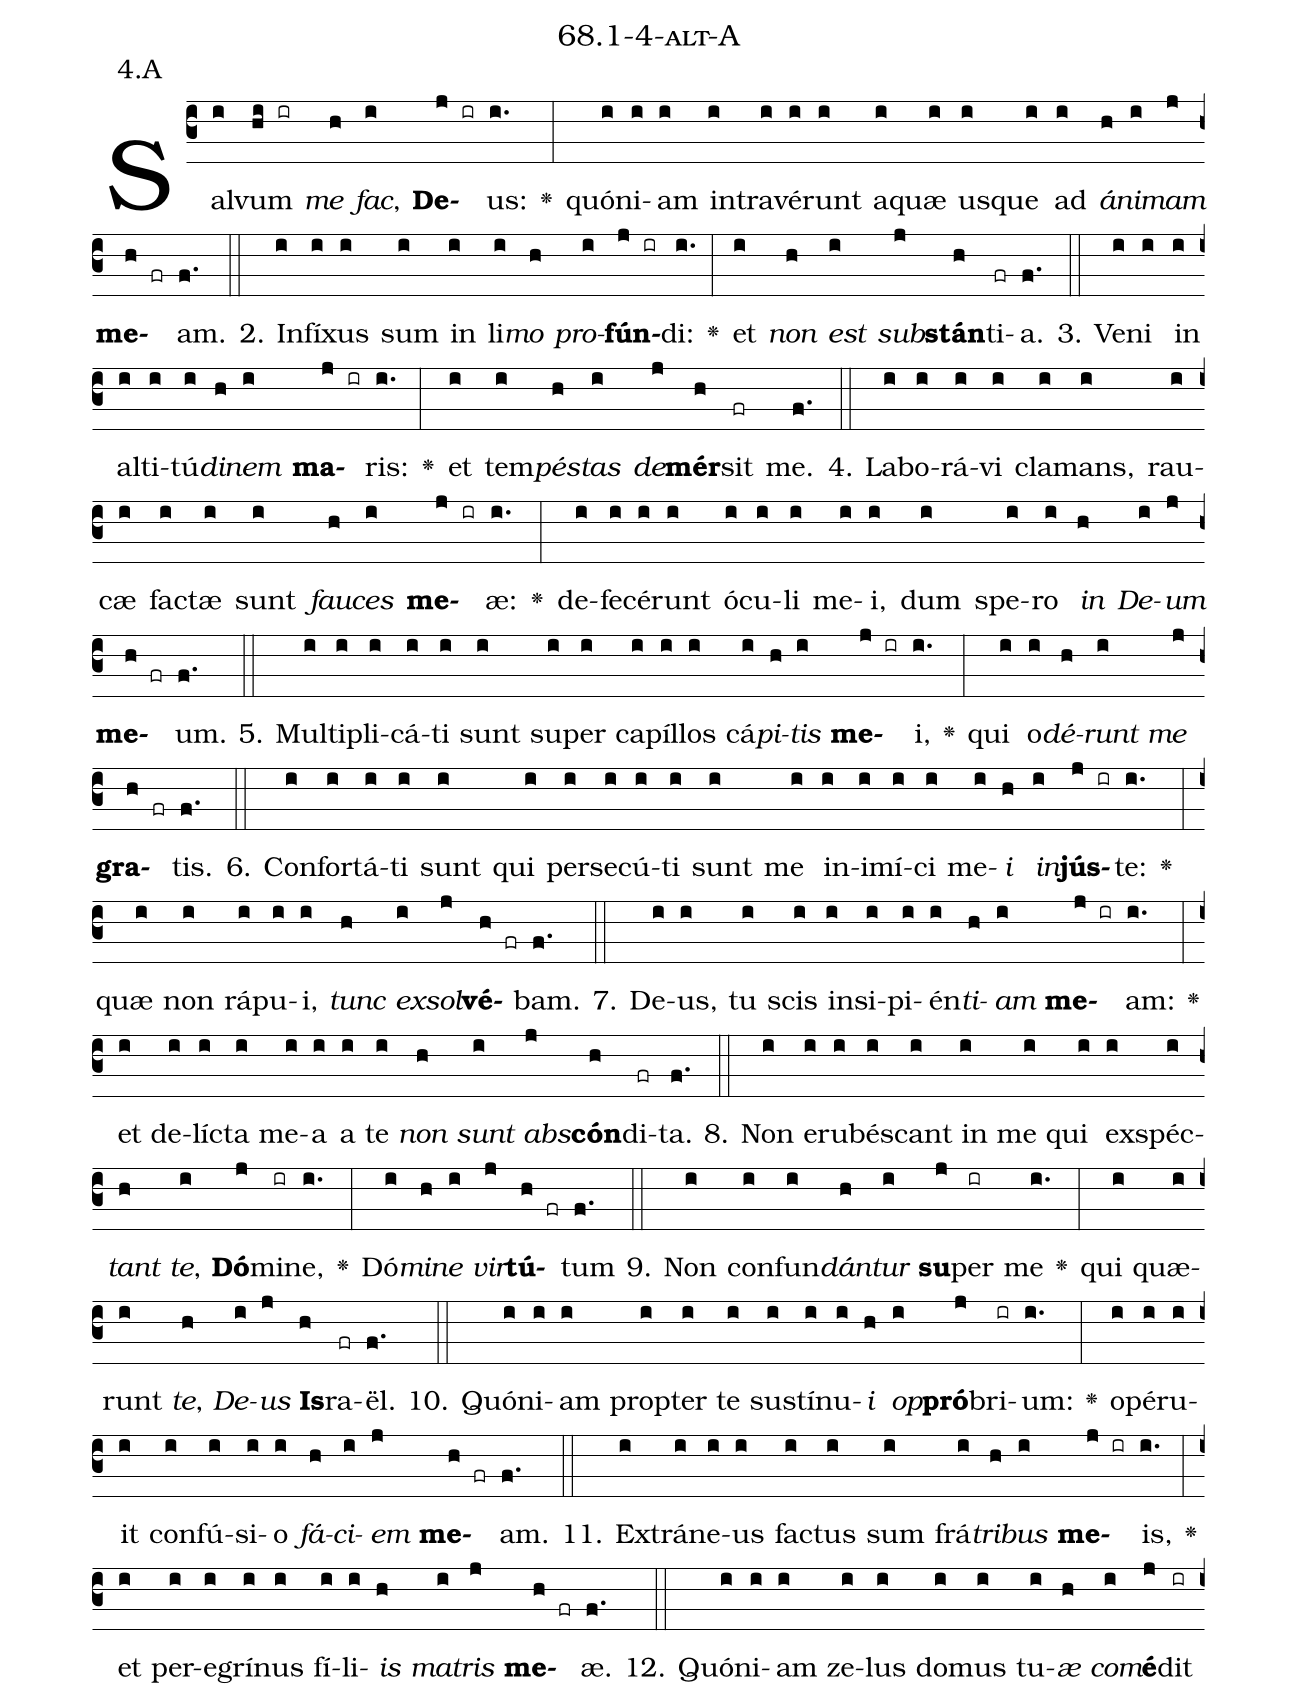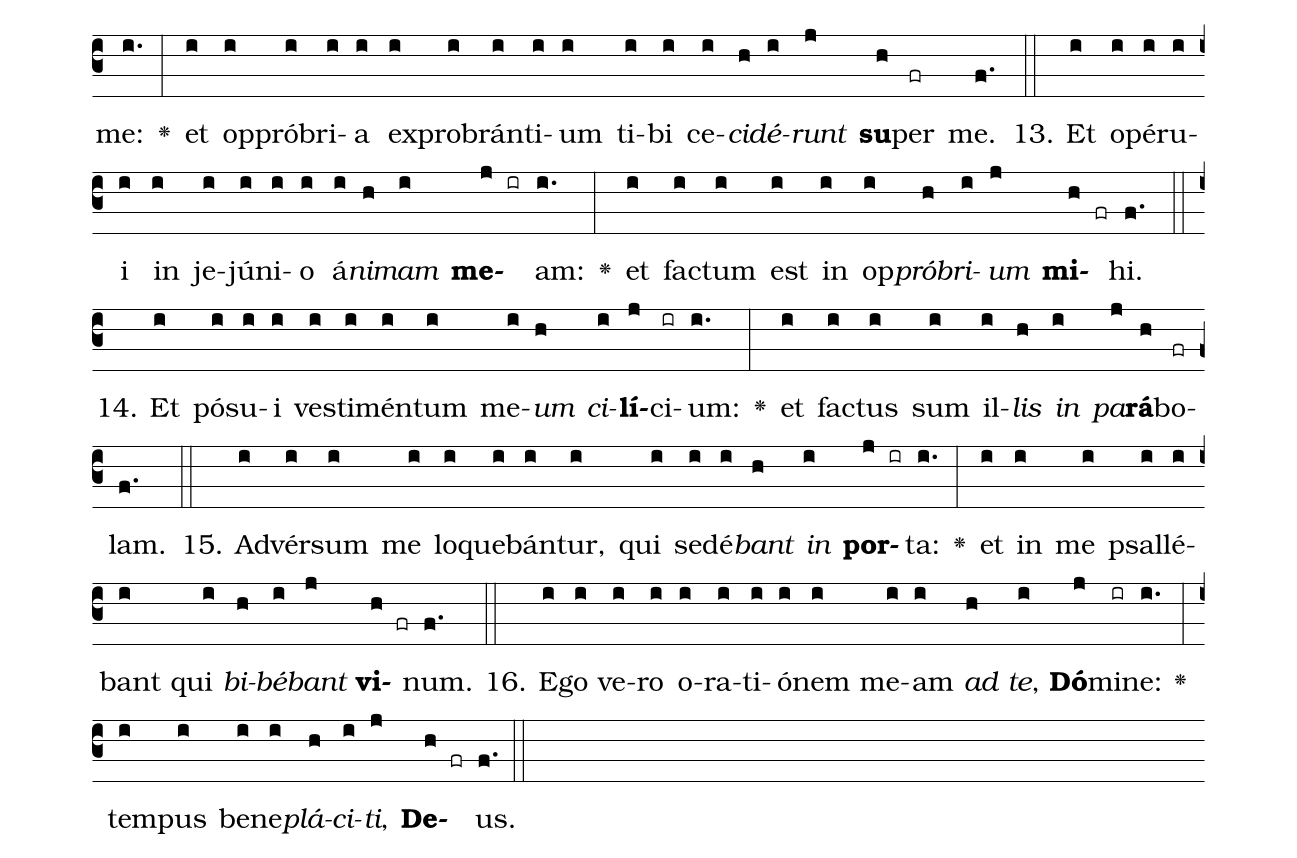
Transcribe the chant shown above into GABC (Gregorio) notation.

name: 68.1-4-alt-A;
annotation: 4.A;
%%
(c3)Sal(i)vum(hi ir) <i>me</i>(h) <i>fac</i>,(i) <b>De</b>(j ir)us:(i.) <v>\greheightstar</v>(:) quón(i)i(i)am(i) in(i)tra(i)vé(i)runt(i) a(i)quæ(i) us(i)que(i) ad(i) <i>á</i>(h)<i>ni</i>(i)<i>mam</i>(j) <b>me</b>(h fr)am.(f.) (::)
2. In(i)fí(i)xus(i) sum(i) in(i) li(i)<i>mo</i>(h) <i>pro</i>(i)<b>fún</b>(j ir)di:(i.) <v>\greheightstar</v>(:) et(i) <i>non</i>(h) <i>est</i>(i) <i>sub</i>(j)<b>stán</b>(h)ti(fr)a.(f.) (::)
3. Ve(i)ni(i) in(i) al(i)ti(i)tú(i)<i>di</i>(h)<i>nem</i>(i) <b>ma</b>(j ir)ris:(i.) <v>\greheightstar</v>(:) et(i) tem(i)<i>pés</i>(h)<i>tas</i>(i) <i>de</i>(j)<b>mér</b>(h)sit(fr) me.(f.) (::)
4. La(i)bo(i)rá(i)vi(i) cla(i)mans,(i) rau(i)cæ(i) fac(i)tæ(i) sunt(i) <i>fau</i>(h)<i>ces</i>(i) <b>me</b>(j ir)æ:(i.) <v>\greheightstar</v>(:) de(i)fe(i)cé(i)runt(i) ó(i)cu(i)li(i) me(i)i,(i) dum(i) spe(i)ro(i) <i>in</i>(h) <i>De</i>(i)<i>um</i>(j) <b>me</b>(h fr)um.(f.) (::)
5. Mul(i)ti(i)pli(i)cá(i)ti(i) sunt(i) su(i)per(i) ca(i)píl(i)los(i) cá(i)<i>pi</i>(h)<i>tis</i>(i) <b>me</b>(j ir)i,(i.) <v>\greheightstar</v>(:) qui(i) o(i)<i>dé</i>(h)<i>runt</i>(i) <i>me</i>(j) <b>gra</b>(h fr)tis.(f.) (::)
6. Con(i)for(i)tá(i)ti(i) sunt(i) qui(i) per(i)se(i)cú(i)ti(i) sunt(i) me(i) in(i)i(i)mí(i)ci(i) me(i)<i>i</i>(h) <i>in</i>(i)<b>jús</b>(j ir)te:(i.) <v>\greheightstar</v>(:) quæ(i) non(i) rá(i)pu(i)i,(i) <i>tunc</i>(h) <i>ex</i>(i)<i>sol</i>(j)<b>vé</b>(h fr)bam.(f.) (::)
7. De(i)us,(i) tu(i) scis(i) in(i)si(i)pi(i)én(i)<i>ti</i>(h)<i>am</i>(i) <b>me</b>(j ir)am:(i.) <v>\greheightstar</v>(:) et(i) de(i)líc(i)ta(i) me(i)a(i) a(i) te(i) <i>non</i>(h) <i>sunt</i>(i) <i>abs</i>(j)<b>cón</b>(h)di(fr)ta.(f.) (::)
8. Non(i) e(i)ru(i)bés(i)cant(i) in(i) me(i) qui(i) ex(i)spéc(i)<i>tant</i>(h) <i>te</i>,(i) <b>Dó</b>(j)mi(ir)ne,(i.) <v>\greheightstar</v>(:) Dó(i)<i>mi</i>(h)<i>ne</i>(i) <i>vir</i>(j)<b>tú</b>(h fr)tum(f.) (::)
9. Non(i) con(i)fun(i)<i>dán</i>(h)<i>tur</i>(i) <b>su</b>(j)per(ir) me(i.) <v>\greheightstar</v>(:) qui(i) quæ(i)runt(i) <i>te</i>,(h) <i>De</i>(i)<i>us</i>(j) <b>Is</b>(h)ra(fr)ël.(f.) (::)
10. Quón(i)i(i)am(i) prop(i)ter(i) te(i) sus(i)tí(i)nu(i)<i>i</i>(h) <i>op</i>(i)<b>pró</b>(j)bri(ir)um:(i.) <v>\greheightstar</v>(:) o(i)pé(i)ru(i)it(i) con(i)fú(i)si(i)o(i) <i>fá</i>(h)<i>ci</i>(i)<i>em</i>(j) <b>me</b>(h fr)am.(f.) (::)
11. Ex(i)trá(i)ne(i)us(i) fac(i)tus(i) sum(i) frá(i)<i>tri</i>(h)<i>bus</i>(i) <b>me</b>(j ir)is,(i.) <v>\greheightstar</v>(:) et(i) per(i)e(i)grí(i)nus(i) fí(i)li(i)<i>is</i>(h) <i>ma</i>(i)<i>tris</i>(j) <b>me</b>(h fr)æ.(f.) (::)
12. Quón(i)i(i)am(i) ze(i)lus(i) do(i)mus(i) tu(i)<i>æ</i>(h) <i>com</i>(i)<b>é</b>(j)dit(ir) me:(i.) <v>\greheightstar</v>(:) et(i) op(i)pró(i)bri(i)a(i) ex(i)pro(i)brán(i)ti(i)um(i) ti(i)bi(i) ce(i)<i>ci</i>(h)<i>dé</i>(i)<i>runt</i>(j) <b>su</b>(h)per(fr) me.(f.) (::)
13. Et(i) o(i)pé(i)ru(i)i(i) in(i) je(i)jú(i)ni(i)o(i) á(i)<i>ni</i>(h)<i>mam</i>(i) <b>me</b>(j ir)am:(i.) <v>\greheightstar</v>(:) et(i) fac(i)tum(i) est(i) in(i) op(i)<i>pró</i>(h)<i>bri</i>(i)<i>um</i>(j) <b>mi</b>(h fr)hi.(f.) (::)
14. Et(i) pó(i)su(i)i(i) ves(i)ti(i)mén(i)tum(i) me(i)<i>um</i>(h) <i>ci</i>(i)<b>lí</b>(j)ci(ir)um:(i.) <v>\greheightstar</v>(:) et(i) fac(i)tus(i) sum(i) il(i)<i>lis</i>(h) <i>in</i>(i) <i>pa</i>(j)<b>rá</b>(h)bo(fr)lam.(f.) (::)
15. Ad(i)vér(i)sum(i) me(i) lo(i)que(i)bán(i)tur,(i) qui(i) se(i)dé(i)<i>bant</i>(h) <i>in</i>(i) <b>por</b>(j ir)ta:(i.) <v>\greheightstar</v>(:) et(i) in(i) me(i) psal(i)lé(i)bant(i) qui(i) <i>bi</i>(h)<i>bé</i>(i)<i>bant</i>(j) <b>vi</b>(h fr)num.(f.) (::)
16. E(i)go(i) ve(i)ro(i) o(i)ra(i)ti(i)ó(i)nem(i) me(i)am(i) <i>ad</i>(h) <i>te</i>,(i) <b>Dó</b>(j)mi(ir)ne:(i.) <v>\greheightstar</v>(:) tem(i)pus(i) be(i)ne(i)<i>plá</i>(h)<i>ci</i>(i)<i>ti</i>,(j) <b>De</b>(h fr)us.(f.) (::)
